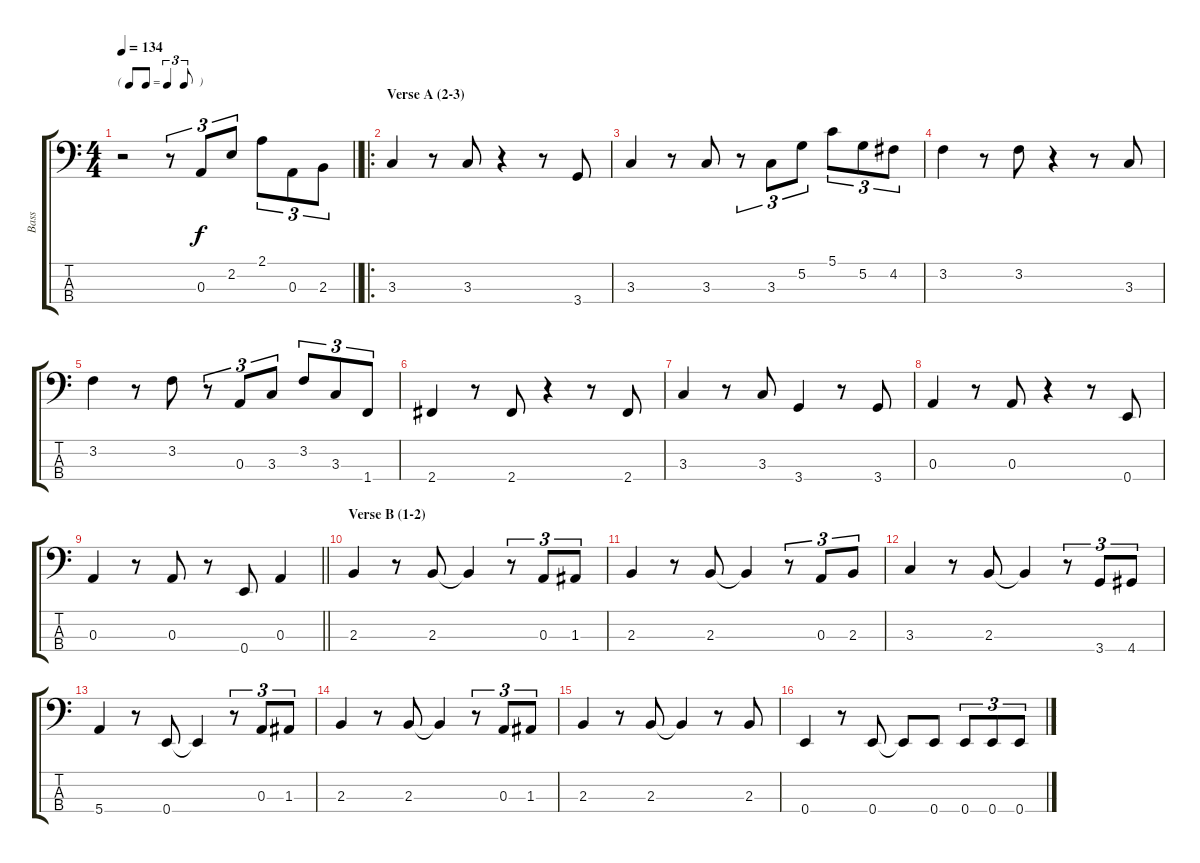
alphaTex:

\track ("Bass" "Bass") {instrument electricbassfinger}
\staff {score tabs}
\tuning (G2 D2 A1 E1) {hide}
\ts (4 4)
\tf triplet8th
\tempo 134
\clef f4
\barLineRight lightlight
\ks c
r.2{dy f} r.8{tu (3 2)} 0.3.8{tu (3 2)} 2.2.8{tu (3 2)} 2.1.8{tu (3 2)} 0.3.8{tu (3 2)} 2.3.8{tu (3 2)} |
\ro
\section ("" "Verse A (2-3)")
3.3.4 r.8 3.3.8 r.4 r.8 3.4.8 |
3.3.4 r.8 3.3.8 r.8{tu (3 2)} 3.3.8{tu (3 2)} 5.2.8{tu (3 2)} 5.1.8{tu (3 2)} 5.2.8{tu (3 2)} 4.2.8{tu (3 2)} |
3.2.4 r.8 3.2.8 r.4 r.8 3.3.8 |
3.2.4 r.8 3.2.8 r.8{tu (3 2)} 0.3.8{tu (3 2)} 3.3.8{tu (3 2)} 3.2.8{tu (3 2)} 3.3.8{tu (3 2)} 1.4.8{tu (3 2)} |
2.4.4 r.8 2.4.8 r.4 r.8 2.4.8 |
3.3.4 r.8 3.3.8 3.4.4 r.8 3.4.8 |
0.3.4 r.8 0.3.8 r.4 r.8 0.4.8 |
\barLineRight lightlight
0.3.4 r.8 0.3.8 r.8 0.4.8 0.3.4 |
\section ("" "Verse B (1-2)")
2.3.4 r.8 2.3.8 2.3{t}.4 r.8{tu (3 2)} 0.3.8{tu (3 2)} 1.3.8{tu (3 2)} |
2.3.4 r.8 2.3.8 2.3{t}.4 r.8{tu (3 2)} 0.3.8{tu (3 2)} 2.3.8{tu (3 2)} |
3.3.4 r.8 2.3.8 2.3{t}.4 r.8{tu (3 2)} 3.4.8{tu (3 2)} 4.4.8{tu (3 2)} |
5.4.4 r.8 0.4.8 0.4{t}.4 r.8{tu (3 2)} 0.3.8{tu (3 2)} 1.3.8{tu (3 2)} |
2.3.4 r.8 2.3.8 2.3{t}.4 r.8{tu (3 2)} 0.3.8{tu (3 2)} 1.3.8{tu (3 2)} |
2.3.4 r.8 2.3.8 2.3{t}.4 r.8 2.3.8 |
0.4.4 r.8 0.4.8 0.4{t}.8 0.4.8 0.4.8{tu (3 2)} 0.4.8{tu (3 2)} 0.4.8{tu (3 2)}
